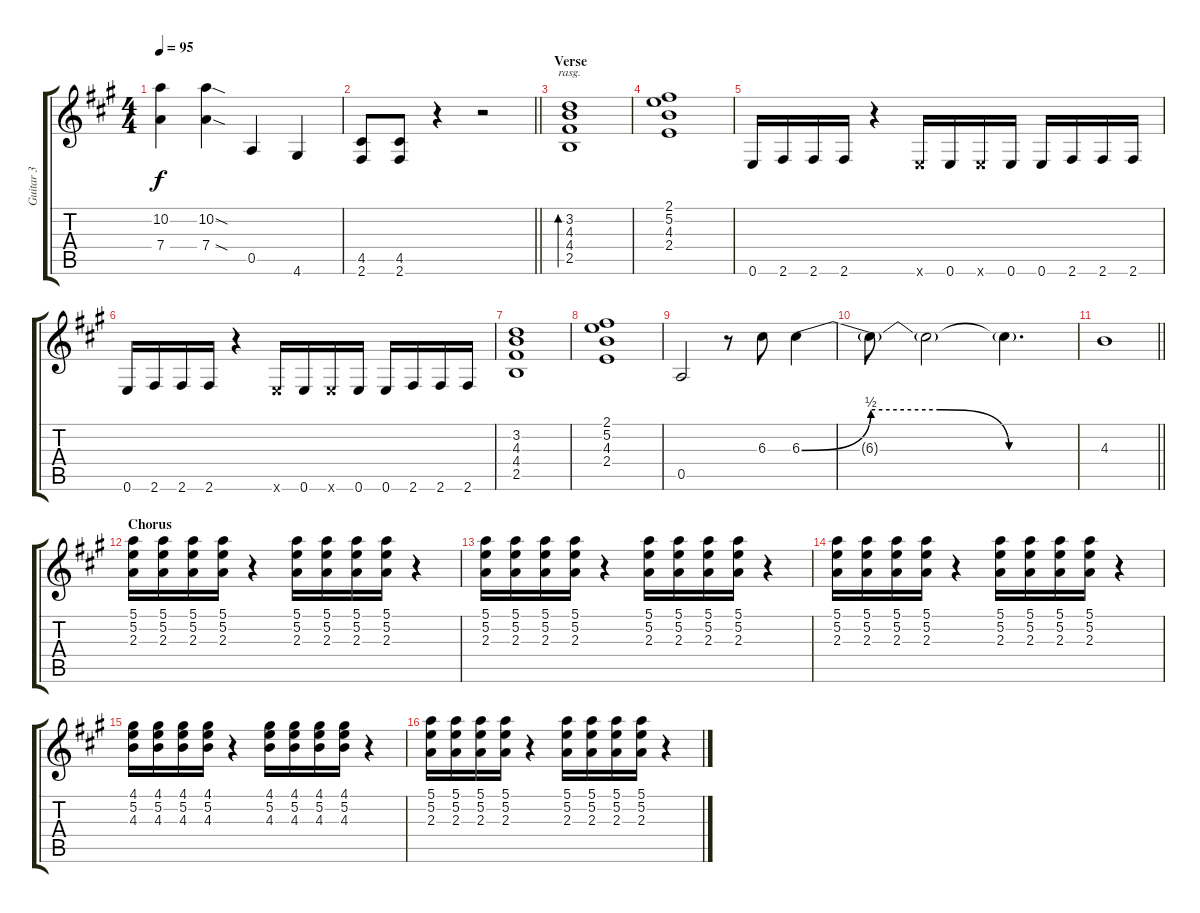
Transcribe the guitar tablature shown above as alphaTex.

\track ("Guitar 3" "Guitar 3") {instrument overdrivenguitar}
\staff {score tabs}
\tuning (E4 B3 G3 D3 A2 E2) {hide}
\ts (4 4)
\tempo 95
\clef g2
\ks a
(10.2 7.4).4{dy f} (10.2{sod} 7.4{sod}).4 0.5.4 4.6.4 |
\barLineRight lightlight
(4.5 2.6).8 (4.5 2.6).8 r.4 r.2 |
\section ("" "Verse")
(3.2 4.3 4.4 2.5).1{bd 120 rasg ii} |
(2.1 5.2 4.3 2.4).1 |
0.6.16 2.6.16 2.6.16 2.6.16 r.4 0.6{x}.16 0.6.16 0.6{x}.16 0.6.16 0.6.16 2.6.16 2.6.16 2.6.16 |
0.6.16 2.6.16 2.6.16 2.6.16 r.4 0.6{x}.16 0.6.16 0.6{x}.16 0.6.16 0.6.16 2.6.16 2.6.16 2.6.16 |
(3.2 4.3 4.4 2.5).1 |
(2.1 5.2 4.3 2.4).1 |
0.5.2 r.8 6.3.8 6.3{be (custom 0 0 15 2 30 2 45 0 60 0)}.4 |
6.3{t}.8 6.3{t}.2 6.3{t}.4{d} |
\barLineRight lightlight
4.3.1 |
\section ("" "Chorus")
(5.1 5.2 2.3).16 (5.1 5.2 2.3).16 (5.1 5.2 2.3).16 (5.1 5.2 2.3).16 r.4 (5.1 5.2 2.3).16 (5.1 5.2 2.3).16 (5.1 5.2 2.3).16 (5.1 5.2 2.3).16 r.4 |
(5.1 5.2 2.3).16 (5.1 5.2 2.3).16 (5.1 5.2 2.3).16 (5.1 5.2 2.3).16 r.4 (5.1 5.2 2.3).16 (5.1 5.2 2.3).16 (5.1 5.2 2.3).16 (5.1 5.2 2.3).16 r.4 |
(5.1 5.2 2.3).16 (5.1 5.2 2.3).16 (5.1 5.2 2.3).16 (5.1 5.2 2.3).16 r.4 (5.1 5.2 2.3).16 (5.1 5.2 2.3).16 (5.1 5.2 2.3).16 (5.1 5.2 2.3).16 r.4 |
(4.1 5.2 4.3).16 (4.1 5.2 4.3).16 (4.1 5.2 4.3).16 (4.1 5.2 4.3).16 r.4 (4.1 5.2 4.3).16 (4.1 5.2 4.3).16 (4.1 5.2 4.3).16 (4.1 5.2 4.3).16 r.4 |
(5.1 5.2 2.3).16 (5.1 5.2 2.3).16 (5.1 5.2 2.3).16 (5.1 5.2 2.3).16 r.4 (5.1 5.2 2.3).16 (5.1 5.2 2.3).16 (5.1 5.2 2.3).16 (5.1 5.2 2.3).16 r.4
